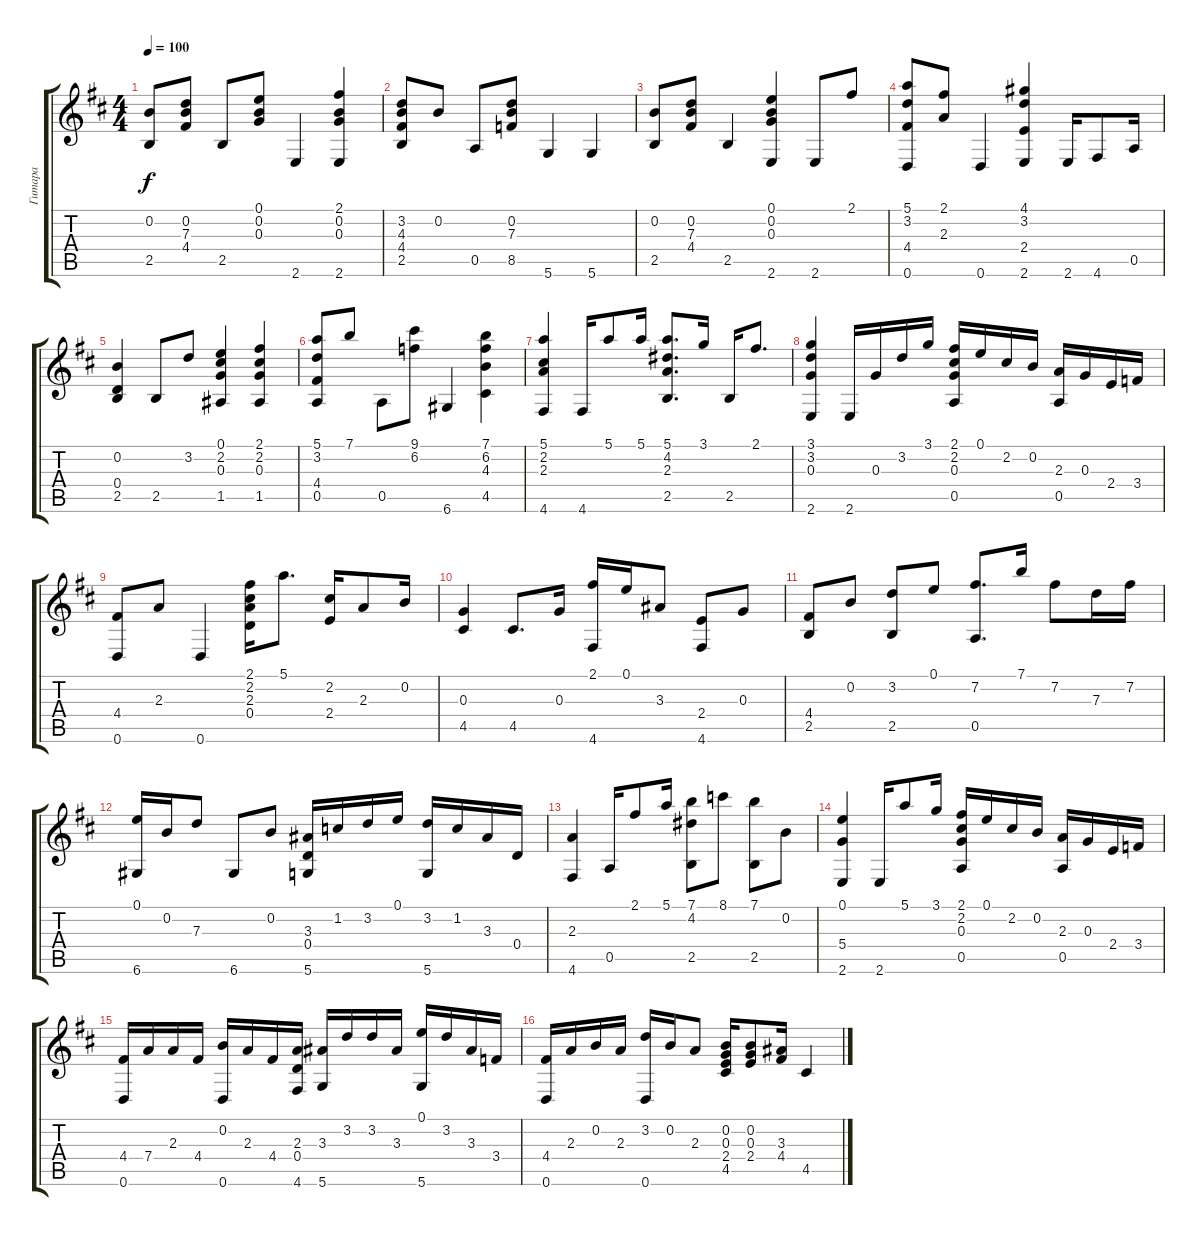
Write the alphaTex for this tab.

\track ("Гитара " "Гитара ") {instrument acousticguitarnylon}
\staff {score tabs}
\tuning (E4 B3 G3 D3 A2 D2) {hide}
\ts (4 4)
\tempo 100
\clef g2
\ks d
(0.2 2.5).8{dy f} (0.2 7.3 4.4).8 2.5.8 (0.1 0.2 0.3).8 2.6.4 (2.1 0.2 0.3 2.6).4 |
(3.2 4.3 4.4 2.5).8 0.2.8 0.5.8 (0.2 7.3 8.5).8 5.6.4 5.6.4 |
(0.2 2.5).8 (0.2 7.3 4.4).8 2.5.4 (0.1 0.2 0.3 2.6).4 2.6.8 2.1.8 |
(5.1 3.2 4.4 0.6).8 (2.1 2.3).8 0.6.4 (4.1 3.2 2.4 2.6).4 2.6.16 4.6.8 0.5.16 |
(0.2 0.4 2.5).4 2.5.8 3.2.8 (0.1 2.2 0.3 1.5).4 (2.1 2.2 0.3 1.5).4 |
(5.1 3.2 4.4 0.5).8 7.1.8 0.5.8 (9.1 6.2).8 6.6.4 (7.1 6.2 4.3 4.5).4 |
(5.1 2.2 2.3 4.6).4 4.6.16 5.1.8 5.1.16 (5.1 4.2 2.3 2.5).8{d} 3.1.16 2.5.16 2.1.8{d} |
(3.1 3.2 0.3 2.6).4 2.6.16 0.3.16 3.2.16 3.1.16 (2.1 2.2 0.3 0.5).16 0.1.16 2.2.16 0.2.16 (2.3 0.5).16 0.3.16 2.4.16 3.4.16 |
(4.4 0.6).8 2.3.8 0.6.4 (2.1 2.2 2.3 0.4).16 5.1.8{d} (2.2 2.4).16 2.3.8 0.2.16 |
(0.3 4.5).4 4.5.8{d} 0.3.16 (2.1 4.6).16 0.1.16 3.3.8 (2.4 4.6).8 0.3.8 |
(4.4 2.5).8 0.2.8 (3.2 2.5).8 0.1.8 (7.2 0.5).8{d} 7.1.16 7.2.8 7.3.16 7.2.16 |
(0.1 6.6).16 0.2.16 7.3.8 6.6.8 0.2.8 (3.3 0.4 5.6).16 1.2.16 3.2.16 0.1.16 (3.2 5.6).16 1.2.16 3.3.16 0.4.16 |
(2.3 4.6).4 0.5.16 2.1.8 5.1.16 (7.1 4.2 2.5).8 8.1.8 (7.1 2.5).8 0.2.8 |
(0.1 5.4 2.6).4 2.6.16 5.1.8 3.1.16 (2.1 2.2 0.3 0.5).16 0.1.16 2.2.16 0.2.16 (2.3 0.5).16 0.3.16 2.4.16 3.4.16 |
(4.4 0.6).16 7.4.16 2.3.16 4.4.16 (0.2 0.6).16 2.3.16 4.4.16 (2.3 0.4 4.6).16 (3.3 5.6).16 3.2.16 3.2.16 3.3.16 (0.1 5.6).16 3.2.16 3.3.16 3.4.16 |
(4.4 0.6).16 2.3.16 0.2.16 2.3.16 (3.2 0.6).16 0.2.16 2.3.8 (0.2 0.3 2.4 4.5).16 (0.2 0.3 2.4).8 (3.3 4.4).16 4.5.4
